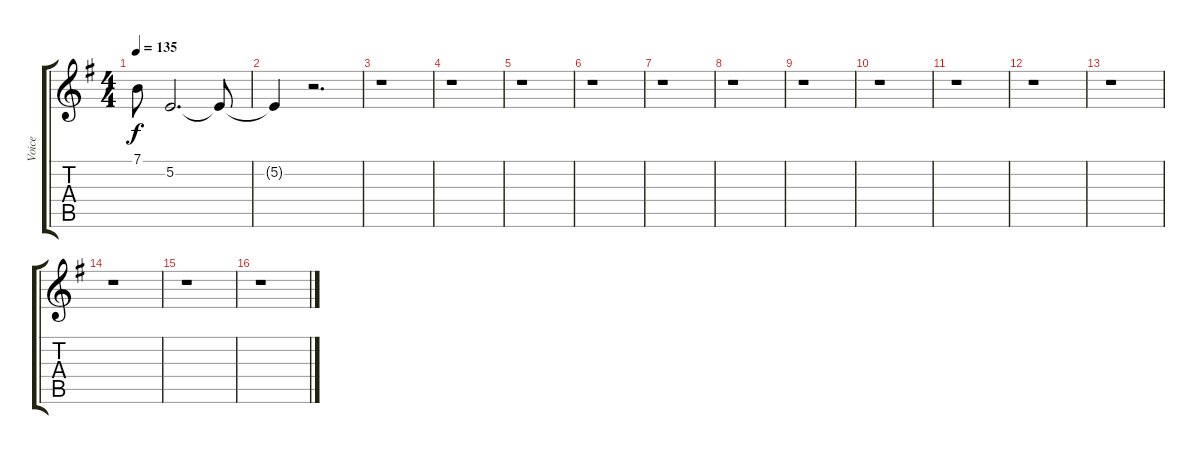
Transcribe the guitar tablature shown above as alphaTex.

\track ("Voice" "Voice") {instrument flute}
\staff {score tabs}
\tuning (E4 B3 G3 D3 A2 E2) {hide}
\ts (4 4)
\tempo 135
\clef g2
\ks g
7.1.8{dy f} 5.2.2{d} 5.2{t}.8 |
5.2{t}.4 r.2{d} |
r.1 |
r.1 |
r.1 |
r.1 |
r.1 |
r.1 |
r.1 |
r.1 |
r.1 |
r.1 |
r.1 |
r.1 |
r.1 |
r.1
